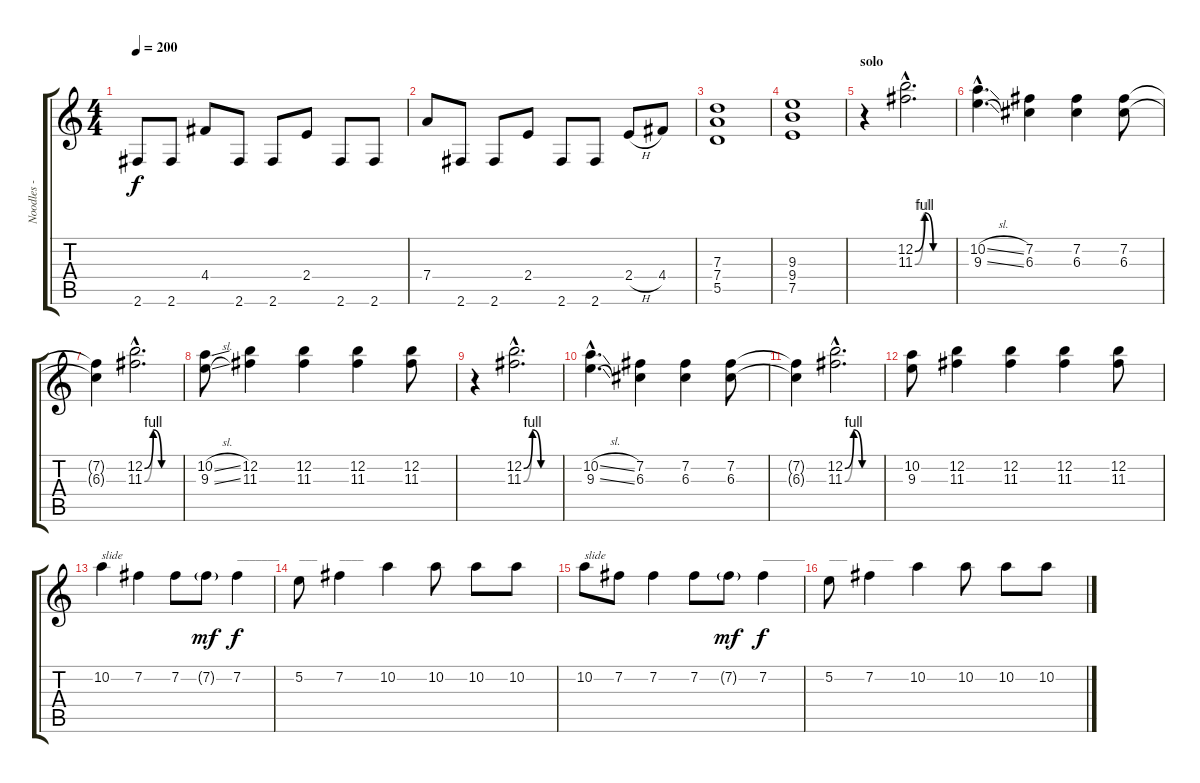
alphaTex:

\track ("Noodles - guitar" "Noodles - ") {instrument distortionguitar}
\staff {score tabs}
\tuning (E4 B3 G3 D3 A2 E2) {hide}
\ts (4 4)
\tempo 200
\clef g2
\ks c
2.6.8{dy f} 2.6.8 4.4.8 2.6.8 2.6.8 2.4.8 2.6.8 2.6.8 |
7.4.8 2.6.8 2.6.8 2.4.8 2.6.8 2.6.8 2.4{h}.8 4.4.8 |
(7.3 7.4 5.5).1 |
(9.3 9.4 7.5).1 |
\section ("" "solo")
r.4{volume 14} (12.2{be (custom 0 0 16 4 29 0 45 0 60 0) hac} 11.3{be (custom 0 0 14 4 30 0 45 0 60 0) hac}).2{d} |
(10.2{sl hac} 9.3{sl hac}).4{d} (7.2 6.3).4 (7.2 6.3).4 (7.2 6.3).8 |
(7.2{t} 6.3{t}).4 (12.2{be (custom 0 0 15 4 29 0 45 0 60 0) hac} 11.3{be (custom 0 0 14 4 30 0 45 0 60 0) hac}).2{d} |
(10.2{sl} 9.3{sl}).8 (12.2 11.3).4 (12.2 11.3).4 (12.2 11.3).4 (12.2 11.3).8 |
r.4 (12.2{be (custom 0 0 15 4 29 0 45 0 60 0) hac} 11.3{be (custom 0 0 14 4 30 0 45 0 60 0) hac}).2{d} |
(10.2{sl hac} 9.3{sl hac}).4{d} (7.2 6.3).4 (7.2 6.3).4 (7.2 6.3).8 |
(7.2{t} 6.3{t}).4 (12.2{be (custom 0 0 15 4 29 0 45 0 60 0) hac} 11.3{be (custom 0 0 14 4 30 0 45 0 60 0) hac}).2{d} |
(10.2 9.3).8 (12.2 11.3).4 (12.2 11.3).4 (12.2 11.3).4 (12.2 11.3).8 |
10.2.4{txt "slide"} 7.2.4 7.2.8 7.2{g}.8{dy mf} 7.2.4{txt "_______" dy f} |
5.2.8{txt "___"} 7.2.4{txt "____"} 10.2.4 10.2.8 10.2.8 10.2.8 |
10.2.8{txt "slide"} 7.2.8 7.2.4 7.2.8 7.2{g}.8{dy mf} 7.2.4{txt "_______" dy f} |
5.2.8{txt "___"} 7.2.4{txt "____"} 10.2.4 10.2.8 10.2.8 10.2.8
